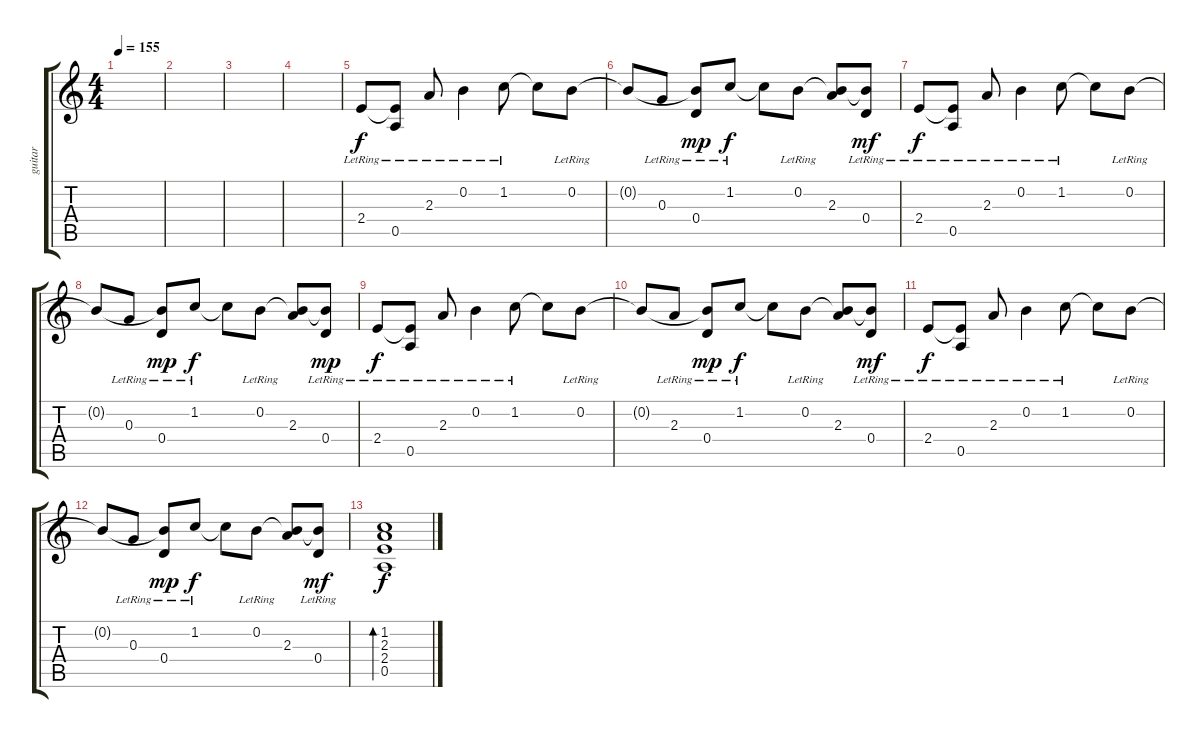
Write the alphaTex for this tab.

\track ("guitar" "guitar") {instrument acousticguitarsteel}
\staff {score tabs}
\tuning (E4 B3 G3 D3 A2 E2) {hide}
\ts (4 4)
\tempo 155
\clef g2
\ks c
|
|
|
|
2.4{lr}.8{instrument acousticguitarsteel} (2.4{t} 0.5{lr}).8 2.3{lr}.8 0.2{lr}.4 1.2{lr}.8 1.2{t}.8 0.2{lr}.8 |
0.2{t}.8 0.3{lr}.8 (0.2{t} 0.4{lr}).8{dy mp} 1.2{lr}.8{dy f} 1.2{t}.8 0.2{lr}.8 (0.2{t} 2.3).8 (0.2{t} 0.4{lr}).8{dy mf} |
2.4{lr}.8{dy f} (2.4{t} 0.5{lr}).8 2.3{lr}.8 0.2{lr}.4 1.2{lr}.8 1.2{t}.8 0.2{lr}.8 |
0.2{t}.8 0.3{lr}.8 (0.2{t} 0.4{lr}).8{dy mp} 1.2{lr}.8{dy f} 1.2{t}.8 0.2{lr}.8 (0.2{t} 2.3).8 (0.2{t} 0.4{lr}).8{dy mp} |
2.4{lr}.8{dy f} (2.4{t} 0.5{lr}).8 2.3{lr}.8 0.2{lr}.4 1.2{lr}.8 1.2{t}.8 0.2{lr}.8 |
0.2{t}.8 2.3{lr}.8 (0.2{t} 0.4{lr}).8{dy mp} 1.2{lr}.8{dy f} 1.2{t}.8 0.2{lr}.8 (0.2{t} 2.3).8 (0.2{t} 0.4{lr}).8{dy mf} |
2.4{lr}.8{dy f} (2.4{t} 0.5{lr}).8 2.3{lr}.8 0.2{lr}.4 1.2{lr}.8 1.2{t}.8 0.2{lr}.8 |
0.2{t}.8 0.3{lr}.8 (0.2{t} 0.4{lr}).8{dy mp} 1.2{lr}.8{dy f} 1.2{t}.8 0.2{lr}.8 (0.2{t} 2.3).8 (0.2{t} 0.4{lr}).8{dy mf} |
(1.2 2.3 2.4 0.5).1{bd 240 dy f}
